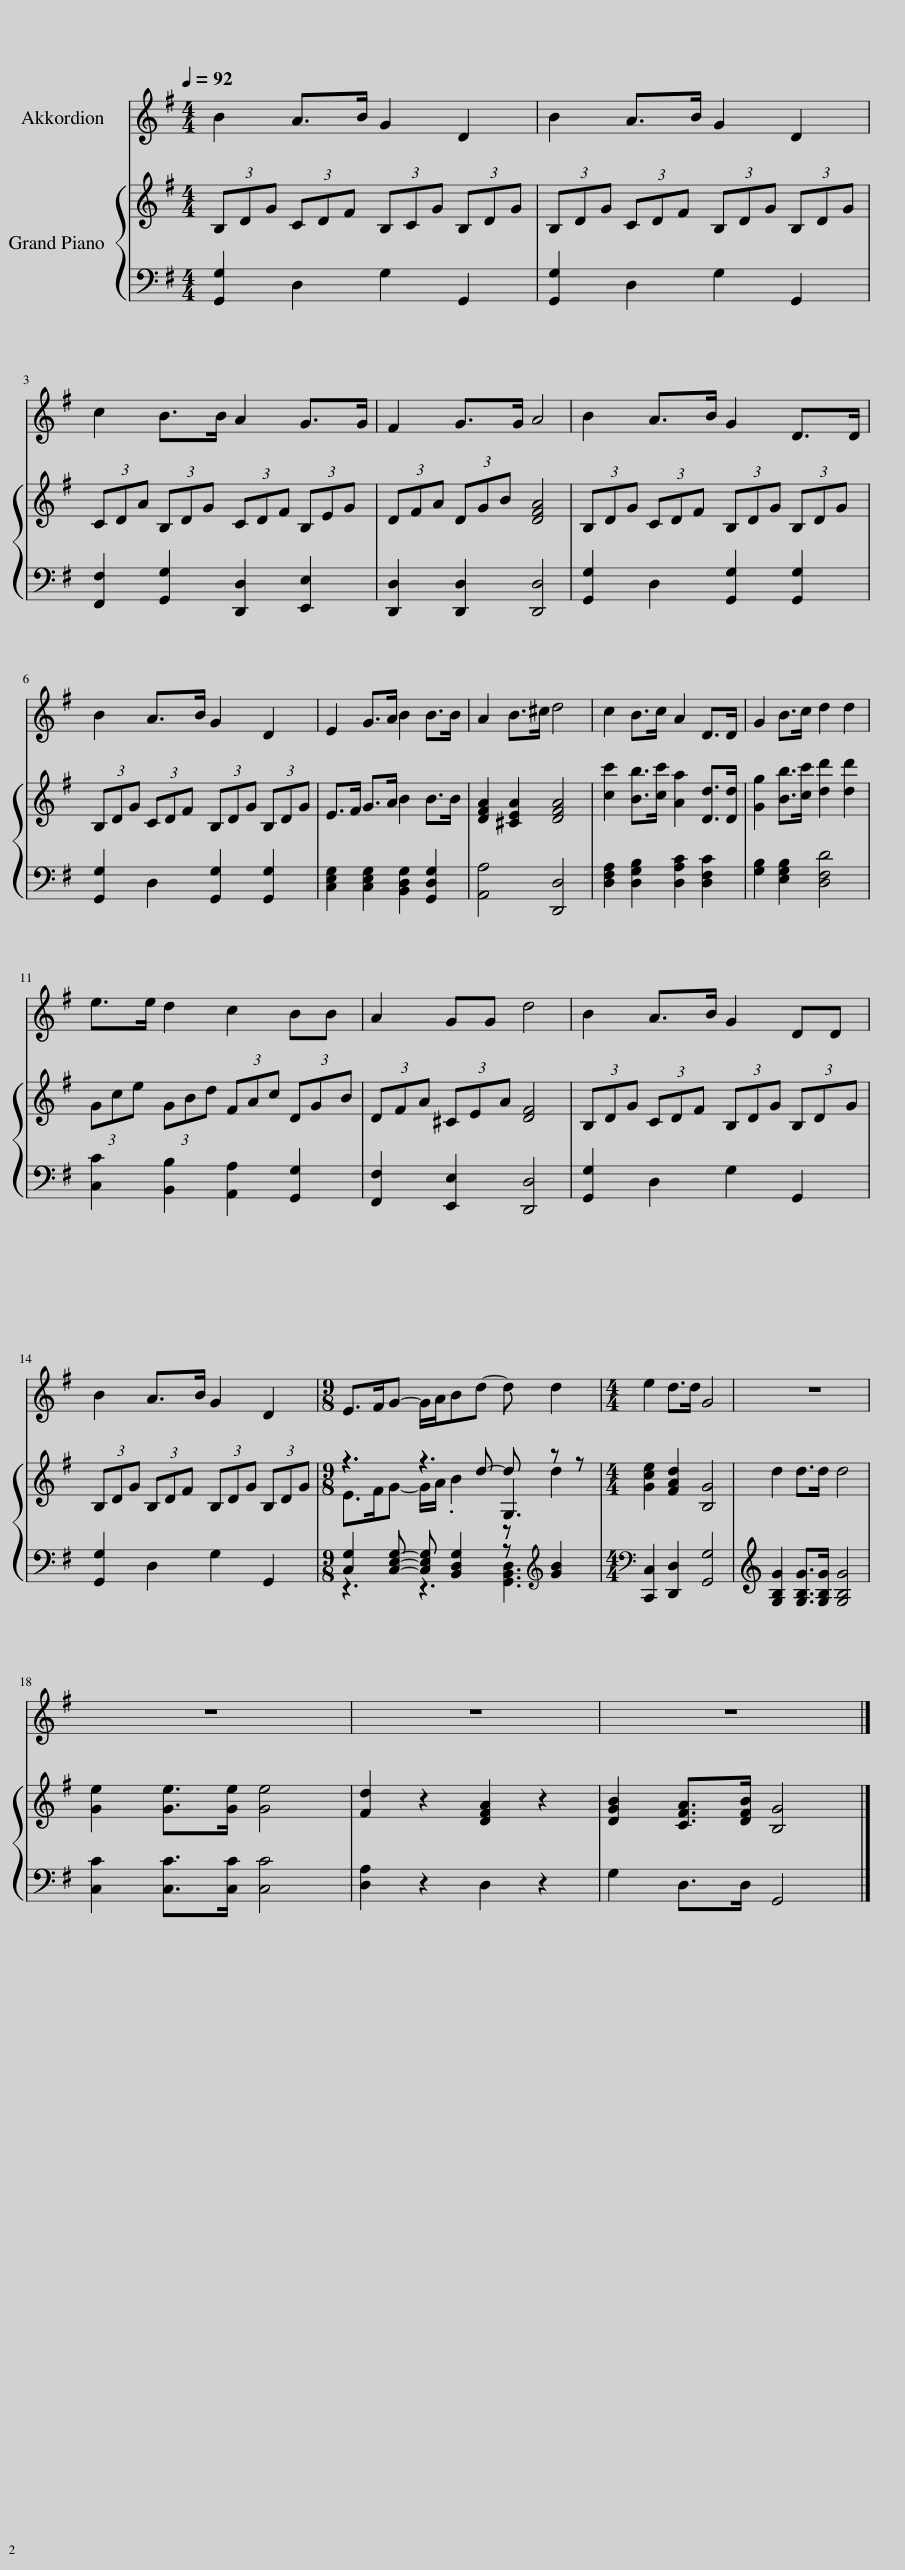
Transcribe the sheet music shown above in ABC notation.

X:1
%%score 1 { ( 2 4 5 ) | ( 3 6 ) }
L:1/8
Q:1/4=92
M:4/4
I:linebreak $
K:G
V:1 treble
V:2 treble
V:4 treble
V:5 treble
V:3 bass
V:6 bass
V:1
 B2 A>B G2 D2 | B2 A>B G2 D2 |$ c2 B>B A2 G>G | F2 G>G A4 | B2 A>B G2 D>D |$ %5
 B2 A>B G2 D2 | E2 G>A B2 B>B | A2 B>^c d4 | c2 B>c A2 D>D | G2 B>c d2 d2 |$ %10
 e>e d2 c2 BB | A2 GG d4 | B2 A>B G2 DD |$ B2 A>B G2 D2 |[M:9/8] E>FG- G/A/Bd- d d2 | %15
[M:4/4] e2 d>d G4 | z8 |$ z8 | z8 | z8 |] %20
V:2
 (3B,DG (3CDF (3B,CG (3B,DG | (3B,DG (3CDF (3B,DG (3B,DG |$ (3CDA (3B,DG (3CDF (3B,EG | (3DFA (3DGB [DFA]4 | (3B,DG (3CDF (3B,DG (3B,DG |$ %5
 (3B,DG (3CDF (3B,DG (3B,DG | E>F G>A B2 B>B | [DFA]2 [^CEA]2 [DFA]4 | [cc']2 [Bb]>[cc'] [Aa]2 [Dd]>[Dd] | [Gg]2 [Bb]>[cc'] [dd']2 [dd']2 |$ %10
 (3Gce (3GBd (3FAc (3DGB | (3DFA (3^CEA [DF]4 | (3B,DG (3CDF (3B,DG (3B,DG |$ (3B,DG (3B,DF (3B,DG (3B,DG |[M:9/8] z3 z2 d- d z z | %15
[M:4/4] [Gce]2 [FAd]2 [B,G]4 | d2 d>d d4 |$ [Ge]2 [Ge]>[Ge] [Ge]4 | [Fd]2 z2 [DFA]2 z2 | [DGB]2 [CFA]>[DFB] [B,G]4 |] %20
V:3
 [G,,G,]2 D,2 G,2 G,,2 | [G,,G,]2 D,2 G,2 G,,2 |$ [F,,F,]2 [G,,G,]2 [D,,D,]2 [E,,E,]2 | [D,,D,]2 [D,,D,]2 [D,,D,]4 | [G,,G,]2 D,2 [G,,G,]2 [G,,G,]2 |$ %5
 [G,,G,]2 D,2 [G,,G,]2 [G,,G,]2 | [C,E,G,]2 [C,E,G,]2 [B,,D,G,]2 [G,,D,G,]2 | [A,,A,]4 [D,,D,]4 | [D,F,A,]2 [D,G,B,]2 [D,A,C]2 [D,F,C]2 | [G,B,]2 [E,G,B,]2 [D,F,D]4 |$ %10
 [C,C]2 [B,,B,]2 [A,,A,]2 [G,,G,]2 | [F,,F,]2 [E,,E,]2 [D,,D,]4 | [G,,G,]2 D,2 G,2 G,,2 |$ [G,,G,]2 D,2 G,2 G,,2 |[M:9/8] [C,G,]2 [C,E,G,]- [C,E,G,] [B,,D,G,]2 z[K:treble] [GB]2 | %15
[M:4/4][K:bass] [C,,C,]2 [D,,D,]2 [G,,G,]4 | [G,B,G]2 [G,B,G]>[G,B,G] [G,B,G]4 |$ [C,C]2 [C,C]>[C,C] [C,C]4 | [D,A,]2 z2 D,2 z2 | G,2 D,>D, G,,4 |] %20
V:4
 x8 | x8 |$ x8 | x8 | x8 |$ %5
 x8 | x8 | x8 | x8 | x8 |$ %10
 x8 | x8 | x8 |$ x8 |[M:9/8] E>FG- G/A/ .B2 z d2 | %15
[M:4/4] x8 | x8 |$ x8 | x8 | x8 |] %20
V:5
 x8 | x8 |$ x8 | x8 | x8 |$ %5
 x8 | x8 | x8 | x8 | x8 |$ %10
 x8 | x8 | x8 |$ x8 |[M:9/8] z3 z3 G,3 | %15
[M:4/4] x8 | x8 |$ x8 | x8 | x8 |] %20
V:6
 x8 | x8 |$ x8 | x8 | x8 |$ %5
 x8 | x8 | x8 | x8 | x8 |$ %10
 x8 | x8 | x8 |$ x8 |[M:9/8] z3 z3 [G,,B,,D,]3[K:treble] | %15
[M:4/4][K:bass] x8 | x8 |$ x8 | x8 | x8 |] %20
